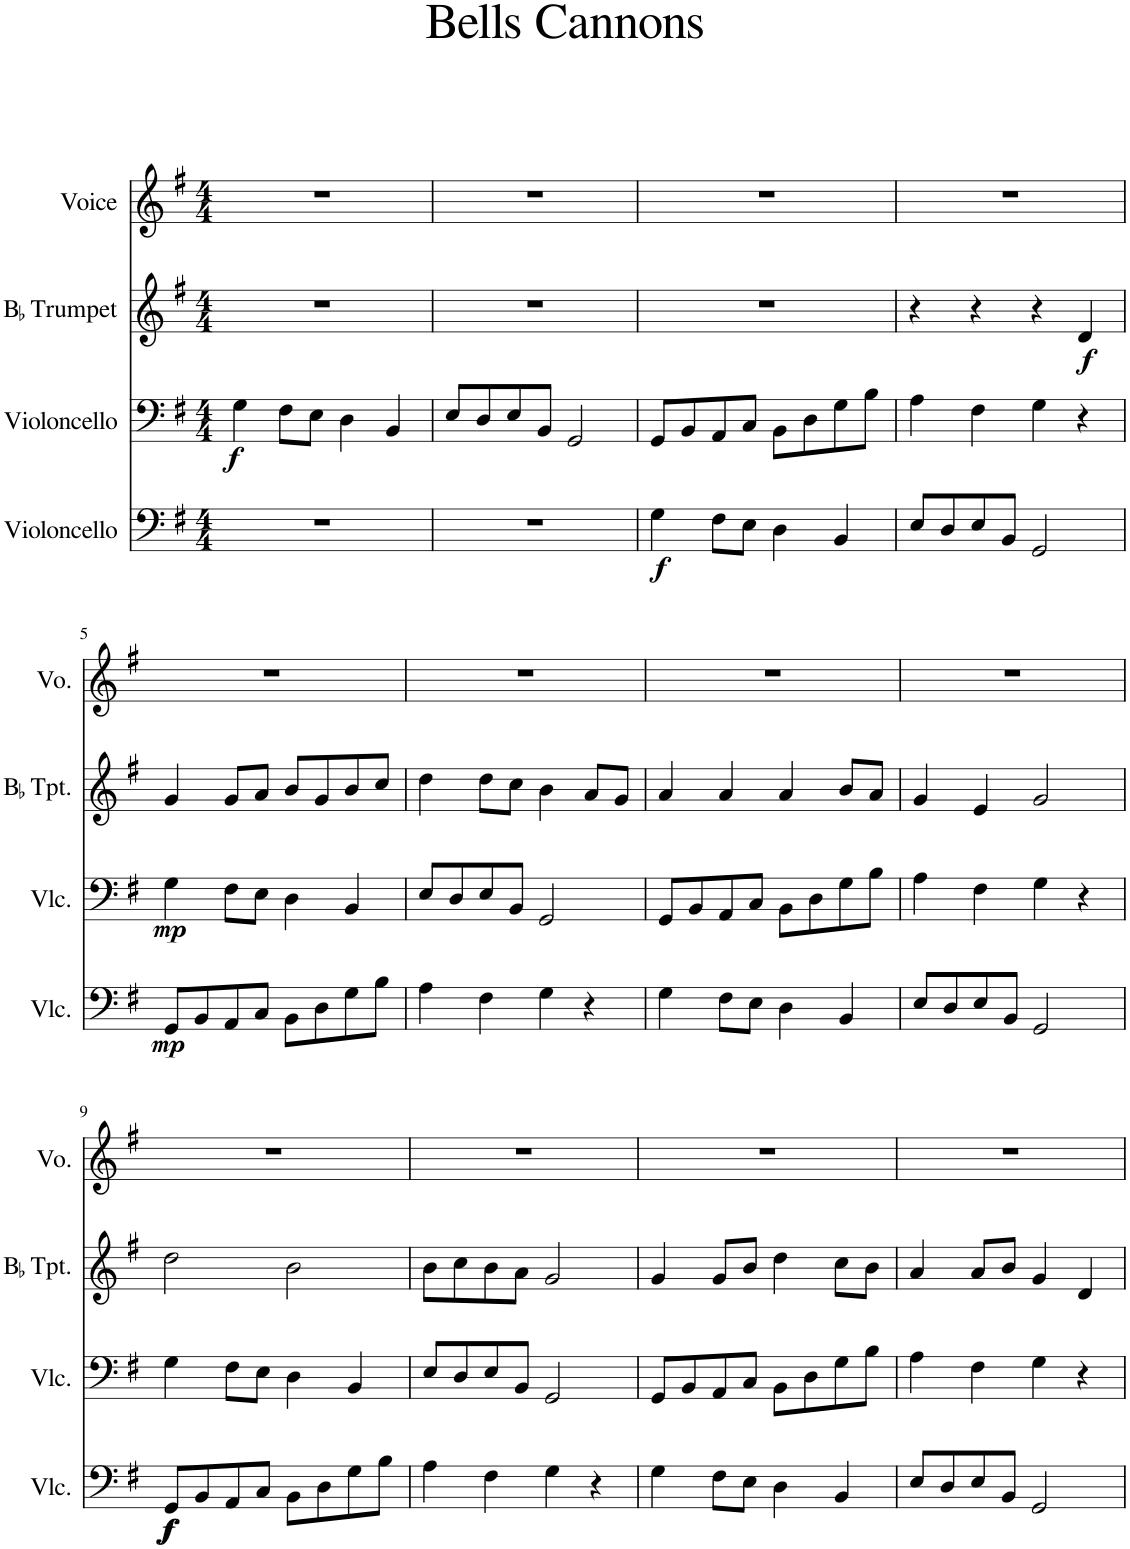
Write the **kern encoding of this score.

**kern	**dynam	**kern	**dynam	**kern	**dynam	**kern
*part4	*part4	*part3	*part3	*part2	*part2	*part1
*staff4	*staff4	*staff3	*staff3	*staff2	*staff2	*staff1
*I"Violoncello	*	*I"Violoncello	*	*I"BaccidentalFlat Trumpet	*	*I"Voice
*I'Vlc.	*	*I'Vlc.	*	*I'BaccidentalFlat Tpt.	*	*I'Vo.
*clefF4	*	*clefF4	*	*clefG2	*	*clefG2
*	*	*	*	*ITrd1c2	*	*
*k[f#]	*	*k[f#]	*	*k[f#]	*	*k[f#]
*M4/4	*	*M4/4	*	*M4/4	*	*M4/4
=1	=1	=1	=1	=1	=1	=1
!	!	!	!LO:DY:b	!	!	!
1r	.	4G\	f	1r	.	1r
.	.	8F#\L	.	.	.	.
.	.	8E\J	.	.	.	.
.	.	4D\	.	.	.	.
.	.	4BB/	.	.	.	.
=2	=2	=2	=2	=2	=2	=2
1r	.	8E/L	.	1r	.	1r
.	.	8D/	.	.	.	.
.	.	8E/	.	.	.	.
.	.	8BB/J	.	.	.	.
.	.	2GG/	.	.	.	.
=3	=3	=3	=3	=3	=3	=3
!	!LO:DY:b	!	!	!	!	!
4G\	f	8GG/L	.	1r	.	1r
.	.	8BB/	.	.	.	.
8F#\L	.	8AA/	.	.	.	.
8E\J	.	8C/J	.	.	.	.
4D\	.	8BB\L	.	.	.	.
.	.	8D\	.	.	.	.
4BB/	.	8G\	.	.	.	.
.	.	8B\J	.	.	.	.
=4	=4	=4	=4	=4	=4	=4
8E/L	.	4A\	.	4r	.	1r
8D/	.	.	.	.	.	.
8E/	.	4F#\	.	4r	.	.
8BB/J	.	.	.	.	.	.
2GG/	.	4G\	.	4r	.	.
!	!	!	!	!	!LO:DY:b	!
.	.	4r	.	4d/	f	.
!!LO:LB:g=z
=5	=5	=5	=5	=5	=5	=5
!	!LO:DY:b	!	!LO:DY:b	!	!	!
8GG/L	mp	4G\	mp	4g/	.	1r
8BB/	.	.	.	.	.	.
8AA/	.	8F#\L	.	8g/L	.	.
8C/J	.	8E\J	.	8a/J	.	.
8BB\L	.	4D\	.	8b/L	.	.
8D\	.	.	.	8g/	.	.
8G\	.	4BB/	.	8b/	.	.
8B\J	.	.	.	8cc/J	.	.
=6	=6	=6	=6	=6	=6	=6
4A\	.	8E/L	.	4dd\	.	1r
.	.	8D/	.	.	.	.
4F#\	.	8E/	.	8dd\L	.	.
.	.	8BB/J	.	8cc\J	.	.
4G\	.	2GG/	.	4b\	.	.
4r	.	.	.	8a/L	.	.
.	.	.	.	8g/J	.	.
=7	=7	=7	=7	=7	=7	=7
4G\	.	8GG/L	.	4a/	.	1r
.	.	8BB/	.	.	.	.
8F#\L	.	8AA/	.	4a/	.	.
8E\J	.	8C/J	.	.	.	.
4D\	.	8BB\L	.	4a/	.	.
.	.	8D\	.	.	.	.
4BB/	.	8G\	.	8b/L	.	.
.	.	8B\J	.	8a/J	.	.
=8	=8	=8	=8	=8	=8	=8
8E/L	.	4A\	.	4g/	.	1r
8D/	.	.	.	.	.	.
8E/	.	4F#\	.	4e/	.	.
8BB/J	.	.	.	.	.	.
2GG/	.	4G\	.	2g/	.	.
.	.	4r	.	.	.	.
!!LO:LB:g=z
=9	=9	=9	=9	=9	=9	=9
!	!LO:DY:b	!	!	!	!	!
!	!LO:DY:n=1:b	!	!	!	!	!
8GG/L	f f	4G\	.	2dd\	.	1r
8BB/	.	.	.	.	.	.
8AA/	.	8F#\L	.	.	.	.
8C/J	.	8E\J	.	.	.	.
8BB\L	.	4D\	.	2b\	.	.
8D\	.	.	.	.	.	.
8G\	.	4BB/	.	.	.	.
8B\J	.	.	.	.	.	.
=10	=10	=10	=10	=10	=10	=10
4A\	.	8E/L	.	8b\L	.	1r
.	.	8D/	.	8cc\	.	.
4F#\	.	8E/	.	8b\	.	.
.	.	8BB/J	.	8a\J	.	.
4G\	.	2GG/	.	2g/	.	.
4r	.	.	.	.	.	.
=11	=11	=11	=11	=11	=11	=11
4G\	.	8GG/L	.	4g/	.	1r
.	.	8BB/	.	.	.	.
8F#\L	.	8AA/	.	8g/L	.	.
8E\J	.	8C/J	.	8b/J	.	.
4D\	.	8BB\L	.	4dd\	.	.
.	.	8D\	.	.	.	.
4BB/	.	8G\	.	8cc\L	.	.
.	.	8B\J	.	8b\J	.	.
=12	=12	=12	=12	=12	=12	=12
8E/L	.	4A\	.	4a/	.	1r
8D/	.	.	.	.	.	.
8E/	.	4F#\	.	8a/L	.	.
8BB/J	.	.	.	8b/J	.	.
2GG/	.	4G\	.	4g/	.	.
.	.	4r	.	4d/	.	.
=	=	=	=	=	=	=
*-	*-	*-	*-	*-	*-	*-
